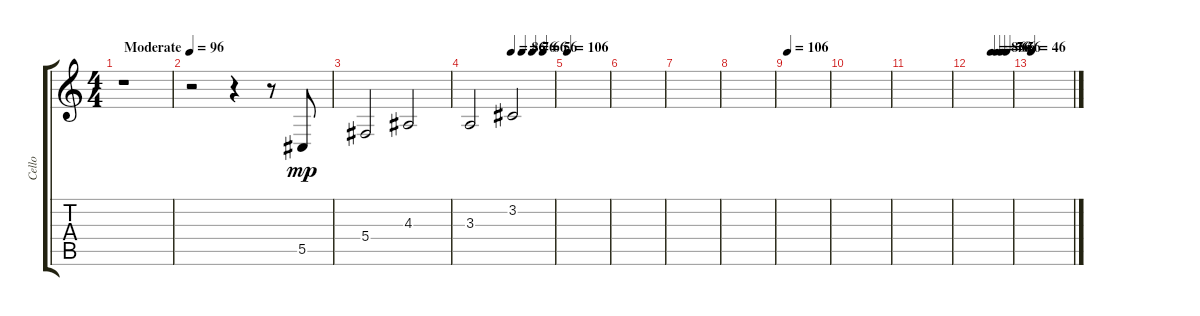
\track ("Cello" "Cello") {instrument cello}
\staff {score tabs}
\tuning (Eb4 Bb3 Gb3 Db3 Ab2 Eb2) {hide}
\ts (4 4)
\tempo (96 "Moderate")
\clef g2
\ks c
r.1{dy mp instrument cello} |
r.2 r.4 r.8 5.5.8 |
5.4.2 4.3.2 |
\tempo (86 0.5)
\tempo (76 0.625)
\tempo (66 0.75)
\tempo (56 0.875)
3.3.2 3.2.2 |
\tempo 106
|
|
|
|
\tempo 106
|
|
|
\tempo (86 0.5)
\tempo (76 0.625)
\tempo (66 0.75)
\tempo (56 0.875)
|
\tempo 46
